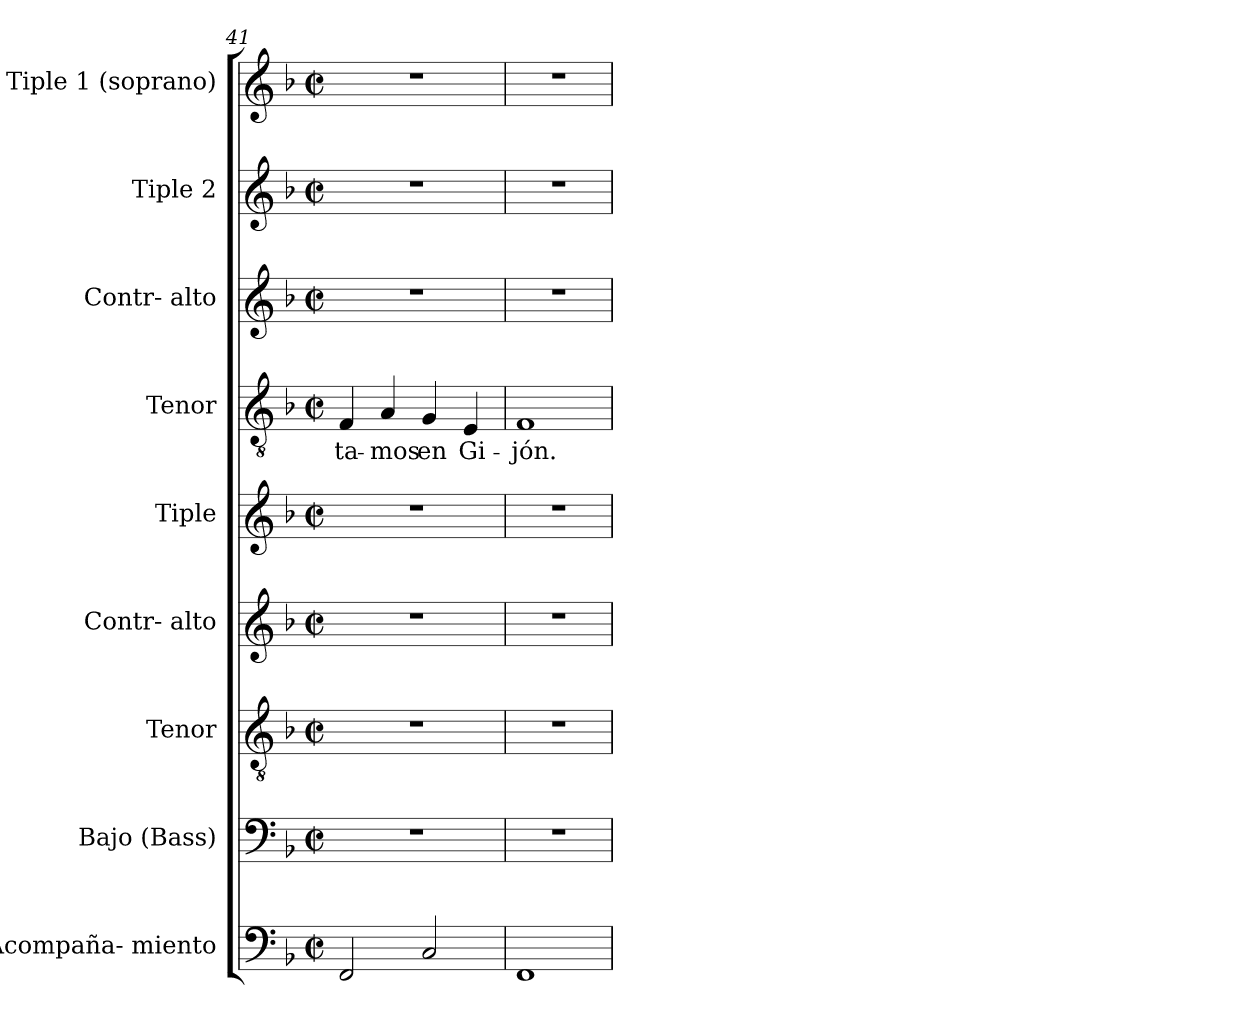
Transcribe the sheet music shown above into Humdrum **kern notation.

**kern	**kern	**kern	**kern	**kern	**kern	**text	**kern	**kern	**kern
*part9	*part8	*part7	*part6	*part5	*part4	*part4	*part3	*part2	*part1
*staff9	*staff8	*staff7	*staff6	*staff5	*staff4	*staff4	*staff3	*staff2	*staff1
*I"Acompaña- miento	*I"Bajo (Bass)	*I"Tenor	*I"Contr- alto	*I"Tiple	*I"Tenor	*	*I"Contr- alto	*I"Tiple 2	*I"Tiple 1 (soprano)
*I'Cont.	*I'B.	*I'T.	*I'A.	*	*I'T.	*	*I'A.	*	*I'S.
*clefF4	*clefF4	*clefGv2	*clefG2	*clefG2	*clefGv2	*	*clefG2	*clefG2	*clefG2
*	*	*ITrd7c12	*	*	*ITrd7c12	*	*	*	*
*k[b-]	*k[b-]	*k[b-]	*k[b-]	*k[b-]	*k[b-]	*	*k[b-]	*k[b-]	*k[b-]
*F:	*F:	*F:	*F:	*F:	*F:	*	*F:	*F:	*F:
*M2/2	*M2/2	*M2/2	*M2/2	*M2/2	*M2/2	*	*M2/2	*M2/2	*M2/2
*met(c|)	*met(c|)	*met(c|)	*met(c|)	*met(c|)	*met(c|)	*	*met(c|)	*met(c|)	*met(c|)
=41	=41	=41	=41	=41	=41	=41	=41	=41	=41
!	!	!	!	!	!	!LO:LY:b:color=#000000	!	!	!
2FFi/	1r	1r	1r	1r	4FFi/	-ta-	1r	1r	1r
!	!	!	!	!	!	!LO:LY:b:color=#000000	!	!	!
.	.	.	.	.	4AAi/	-mos	.	.	.
!	!	!	!	!	!	!LO:LY:b:color=#000000	!	!	!
2Ci/	.	.	.	.	4GGi/	en	.	.	.
!	!	!	!	!	!	!LO:LY:b:color=#000000	!	!	!
.	.	.	.	.	4EEi/	Gi-	.	.	.
=42	=42	=42	=42	=42	=42	=42	=42	=42	=42
!	!	!	!	!	!	!LO:LY:b:color=#000000	!	!	!
1FFi	1r	1r	1r	1r	1FFi	-jón.	1r	1r	1r
=	=	=	=	=	=	=	=	=	=
*-	*-	*-	*-	*-	*-	*-	*-	*-	*-
